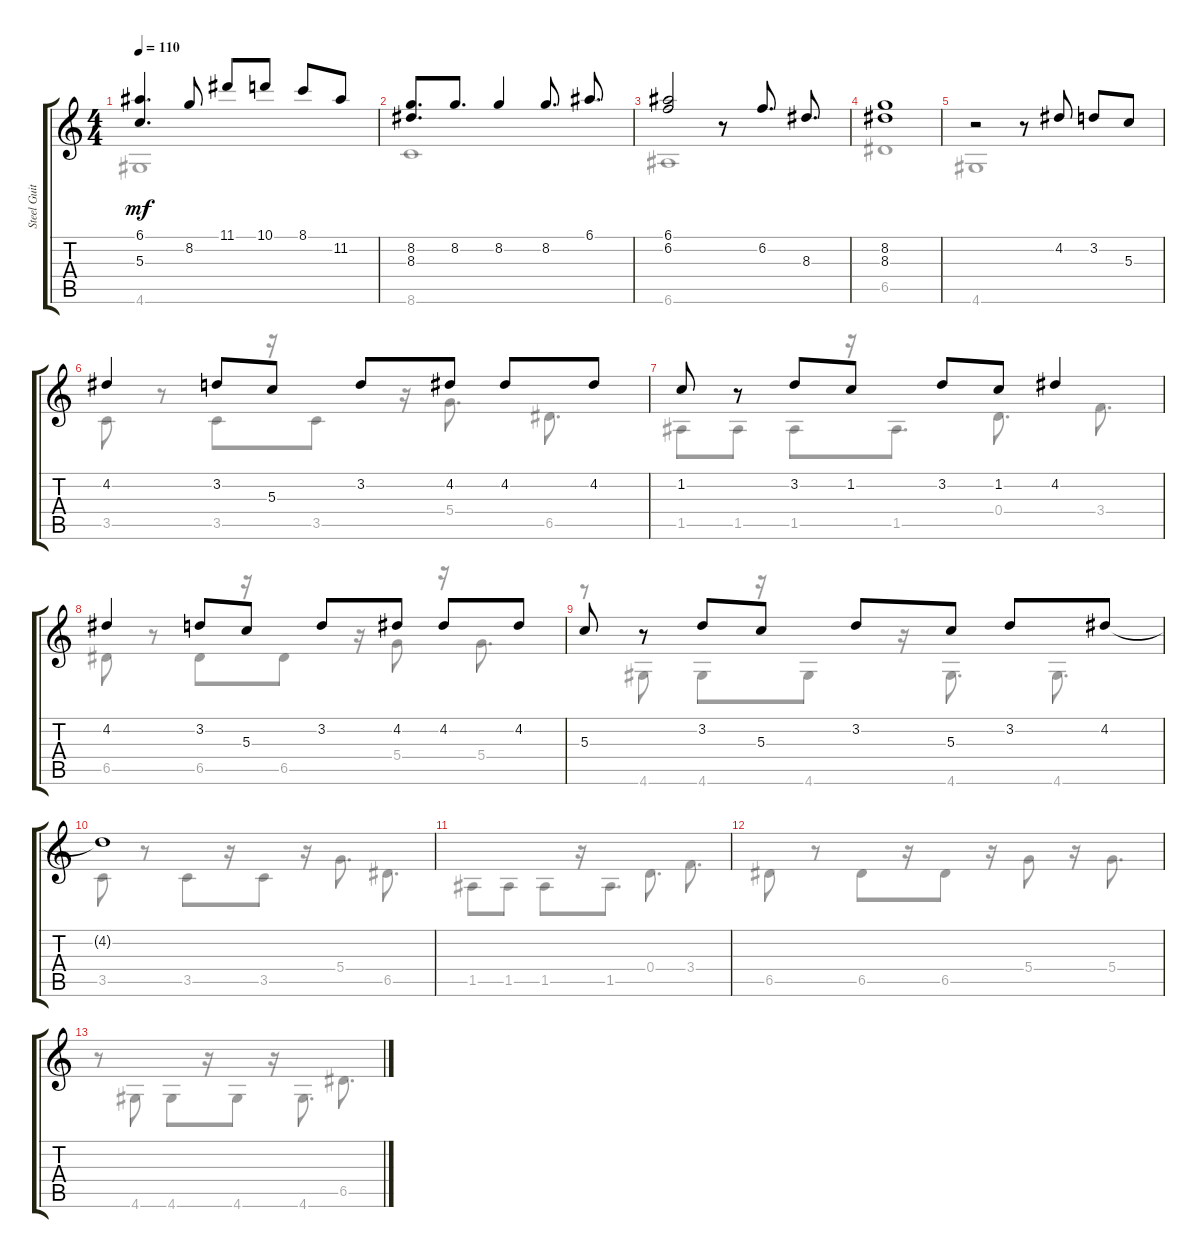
\track ("Steel Guitar" "Steel Guit") {instrument acousticguitarsteel}
\staff {score tabs}
\tuning (E4 B3 G3 D3 A2 E2) {hide}
\voice
\ts (4 4)
\tempo 110
\clef g2
\ks c
(6.1 5.3).4{d dy mf} 8.2.8 11.1.8 10.1.8 8.1.8 11.2.8 |
(8.2 8.3).8{d} 8.2.8{d} 8.2.4 8.2.8{d} 6.1.8{d} |
(6.1 6.2).2 r.8 6.2.8{d} 8.3.8{d} |
(8.2 8.3).1 |
r.2 r.8 4.2.8 3.2.8 5.3.8 |
4.2.4 3.2.8 5.3.8 3.2.8 4.2.8 4.2.8 4.2.8 |
1.2.8 r.8 3.2.8 1.2.8 3.2.8 1.2.8 4.2.4 |
4.2.4 3.2.8 5.3.8 3.2.8 4.2.8 4.2.8 4.2.8 |
5.3.8 r.8 3.2.8 5.3.8 3.2.8 5.3.8 3.2.8 4.2.8 |
4.2{t}.1 |
|
|
|
|
|
\voice
\clef g2
\ottava regular
\simile none
\ks c
4.6.1{dy mf} |
8.6.1 |
6.6.1 |
6.5.1 |
4.6.1 |
3.5.8 r.8 3.5.8 r.16 3.5.8 r.16 5.4.8{d} 6.5.8{d} |
1.5.8 1.5.8 1.5.8 r.16 1.5.8{d} 0.4.8{d} 3.4.8{d} |
6.5.8 r.8 6.5.8 r.16 6.5.8 r.16 5.4.8 r.16 5.4.8{d} |
r.8 4.6.8 4.6.8 r.16 4.6.8 r.16 4.6.8{d} 4.6.8{d} |
3.5.8 r.8 3.5.8 r.16 3.5.8 r.16 5.4.8{d} 6.5.8{d} |
1.5.8 1.5.8 1.5.8 r.16 1.5.8{d} 0.4.8{d} 3.4.8{d} |
6.5.8 r.8 6.5.8 r.16 6.5.8 r.16 5.4.8 r.16 5.4.8{d} |
r.8 4.6.8 4.6.8 r.16 4.6.8 r.16 4.6.8{d} 6.5.8{d} |
|
|
